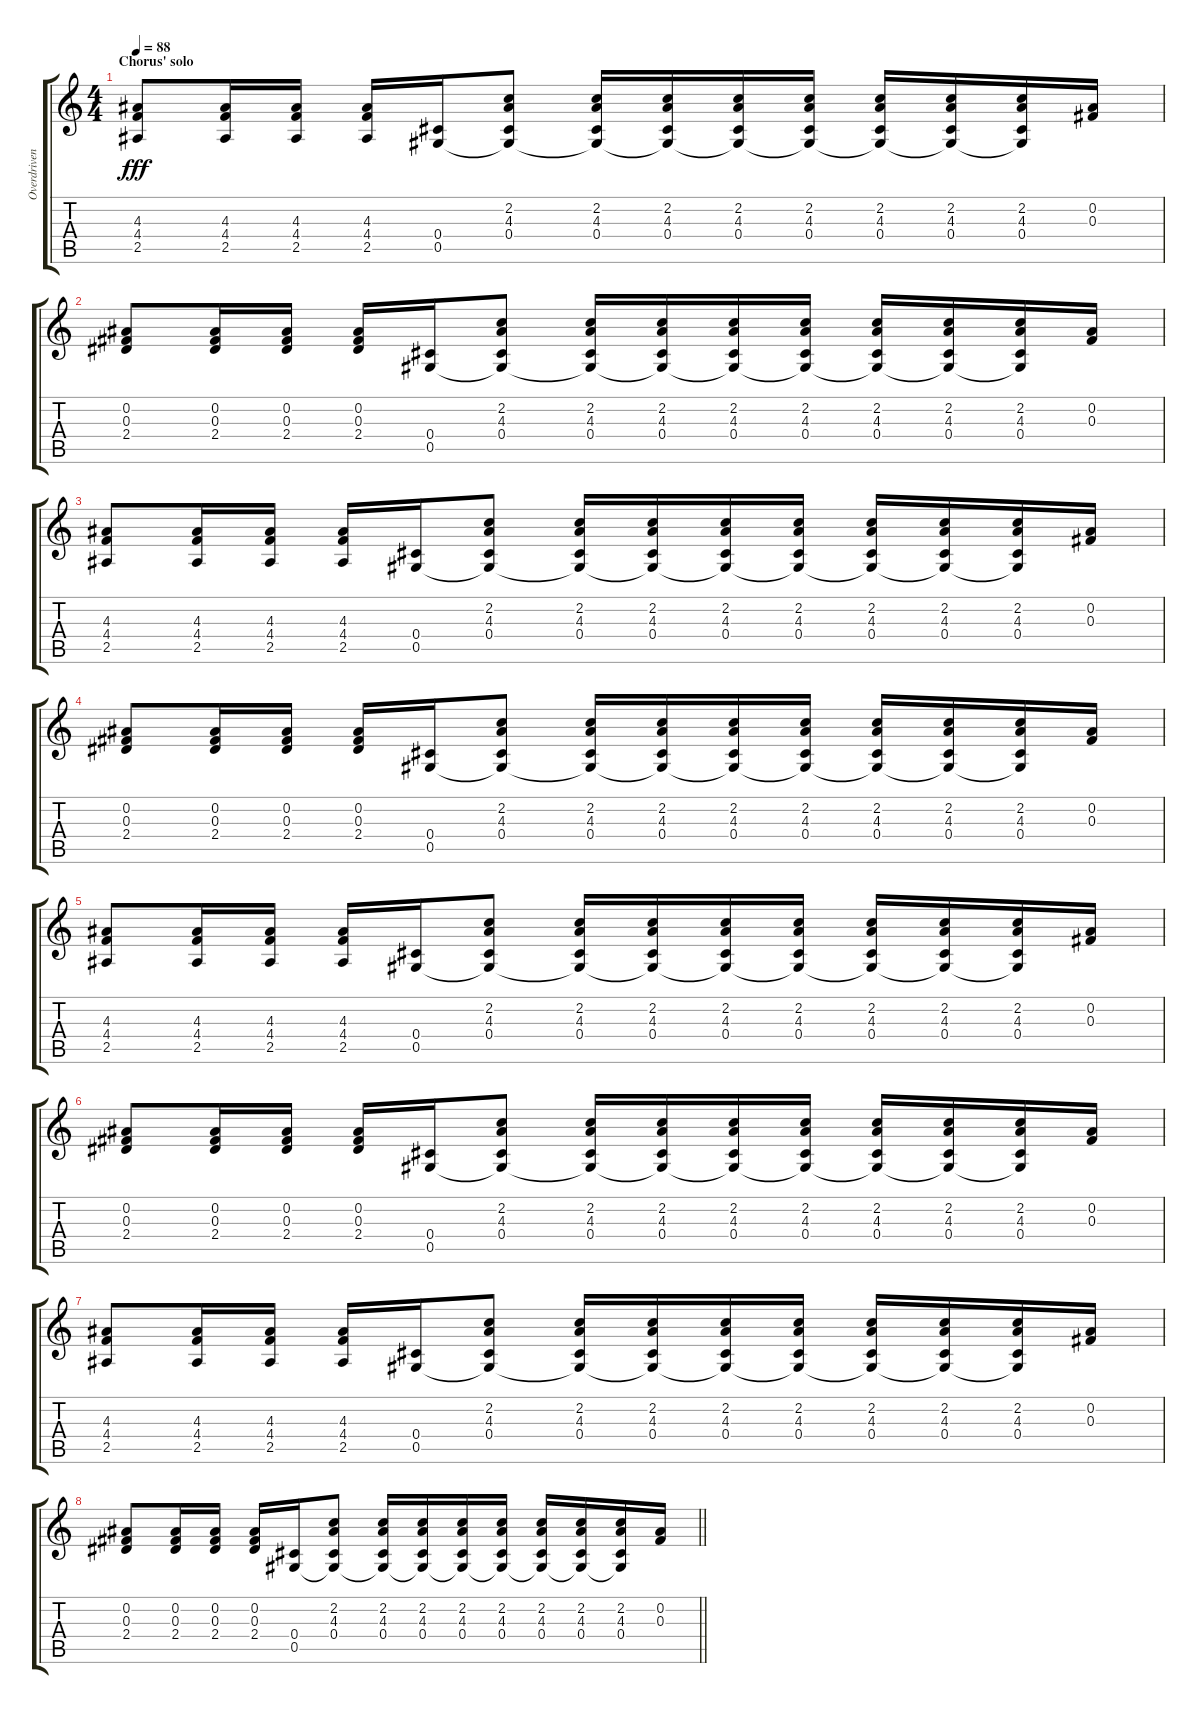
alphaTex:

\track ("Overdriven Guitar L" "Overdriven") {instrument overdrivenguitar}
\staff {score tabs}
\tuning (Eb4 Bb3 Gb3 Db3 Ab2 Db2) {hide}
\ts (4 4)
\section ("" "Chorus' solo")
\tempo 88
\clef g2
\ks c
(4.3 4.4 2.5).8{dy fff} (4.3 4.4 2.5).16 (4.3 4.4 2.5).16 (4.3 4.4 2.5).16 (0.4 0.5).16 (2.2 4.3 0.4 0.5{t}).8 (2.2 4.3 0.4 0.5{t}).16 (2.2 4.3 0.4 0.5{t}).16 (2.2 4.3 0.4 0.5{t}).16 (2.2 4.3 0.4 0.5{t}).16 (2.2 4.3 0.4 0.5{t}).16 (2.2 4.3 0.4 0.5{t}).16 (2.2 4.3 0.4 0.5{t}).16 (0.2 0.3).16 |
(0.2 0.3 2.4).8 (0.2 0.3 2.4).16 (0.2 0.3 2.4).16 (0.2 0.3 2.4).16 (0.4 0.5).16 (2.2 4.3 0.4 0.5{t}).8 (2.2 4.3 0.4 0.5{t}).16 (2.2 4.3 0.4 0.5{t}).16 (2.2 4.3 0.4 0.5{t}).16 (2.2 4.3 0.4 0.5{t}).16 (2.2 4.3 0.4 0.5{t}).16 (2.2 4.3 0.4 0.5{t}).16 (2.2 4.3 0.4 0.5{t}).16 (0.2 0.3).16 |
(4.3 4.4 2.5).8 (4.3 4.4 2.5).16 (4.3 4.4 2.5).16 (4.3 4.4 2.5).16 (0.4 0.5).16 (2.2 4.3 0.4 0.5{t}).8 (2.2 4.3 0.4 0.5{t}).16 (2.2 4.3 0.4 0.5{t}).16 (2.2 4.3 0.4 0.5{t}).16 (2.2 4.3 0.4 0.5{t}).16 (2.2 4.3 0.4 0.5{t}).16 (2.2 4.3 0.4 0.5{t}).16 (2.2 4.3 0.4 0.5{t}).16 (0.2 0.3).16 |
(0.2 0.3 2.4).8 (0.2 0.3 2.4).16 (0.2 0.3 2.4).16 (0.2 0.3 2.4).16 (0.4 0.5).16 (2.2 4.3 0.4 0.5{t}).8 (2.2 4.3 0.4 0.5{t}).16 (2.2 4.3 0.4 0.5{t}).16 (2.2 4.3 0.4 0.5{t}).16 (2.2 4.3 0.4 0.5{t}).16 (2.2 4.3 0.4 0.5{t}).16 (2.2 4.3 0.4 0.5{t}).16 (2.2 4.3 0.4 0.5{t}).16 (0.2 0.3).16 |
(4.3 4.4 2.5).8 (4.3 4.4 2.5).16 (4.3 4.4 2.5).16 (4.3 4.4 2.5).16 (0.4 0.5).16 (2.2 4.3 0.4 0.5{t}).8 (2.2 4.3 0.4 0.5{t}).16 (2.2 4.3 0.4 0.5{t}).16 (2.2 4.3 0.4 0.5{t}).16 (2.2 4.3 0.4 0.5{t}).16 (2.2 4.3 0.4 0.5{t}).16 (2.2 4.3 0.4 0.5{t}).16 (2.2 4.3 0.4 0.5{t}).16 (0.2 0.3).16 |
(0.2 0.3 2.4).8 (0.2 0.3 2.4).16 (0.2 0.3 2.4).16 (0.2 0.3 2.4).16 (0.4 0.5).16 (2.2 4.3 0.4 0.5{t}).8 (2.2 4.3 0.4 0.5{t}).16 (2.2 4.3 0.4 0.5{t}).16 (2.2 4.3 0.4 0.5{t}).16 (2.2 4.3 0.4 0.5{t}).16 (2.2 4.3 0.4 0.5{t}).16 (2.2 4.3 0.4 0.5{t}).16 (2.2 4.3 0.4 0.5{t}).16 (0.2 0.3).16 |
(4.3 4.4 2.5).8 (4.3 4.4 2.5).16 (4.3 4.4 2.5).16 (4.3 4.4 2.5).16 (0.4 0.5).16 (2.2 4.3 0.4 0.5{t}).8 (2.2 4.3 0.4 0.5{t}).16 (2.2 4.3 0.4 0.5{t}).16 (2.2 4.3 0.4 0.5{t}).16 (2.2 4.3 0.4 0.5{t}).16 (2.2 4.3 0.4 0.5{t}).16 (2.2 4.3 0.4 0.5{t}).16 (2.2 4.3 0.4 0.5{t}).16 (0.2 0.3).16 |
\barLineRight lightlight
(0.2 0.3 2.4).8 (0.2 0.3 2.4).16 (0.2 0.3 2.4).16 (0.2 0.3 2.4).16 (0.4 0.5).16 (2.2 4.3 0.4 0.5{t}).8 (2.2 4.3 0.4 0.5{t}).16 (2.2 4.3 0.4 0.5{t}).16 (2.2 4.3 0.4 0.5{t}).16 (2.2 4.3 0.4 0.5{t}).16 (2.2 4.3 0.4 0.5{t}).16 (2.2 4.3 0.4 0.5{t}).16 (2.2 4.3 0.4 0.5{t}).16 (0.2 0.3).16
